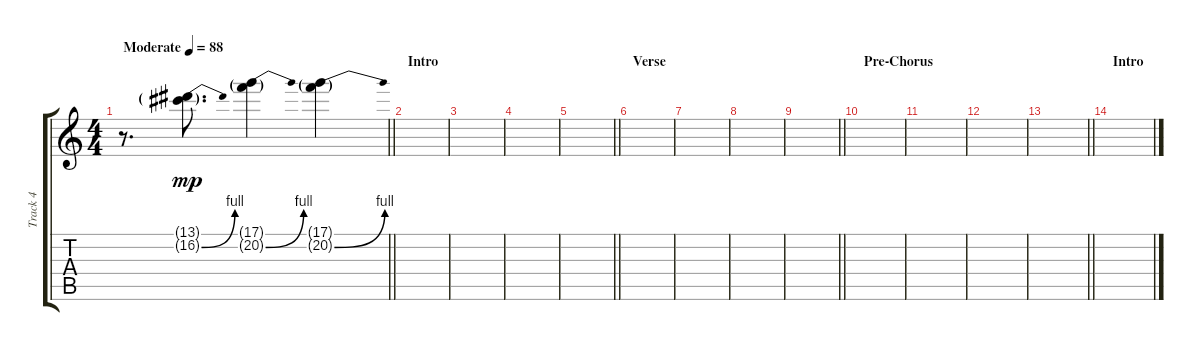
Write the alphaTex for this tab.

\track ("Track 4" "Track 4") {instrument distortionguitar}
\staff {score tabs}
\tuning (D4 A3 F3 C3 G2 C2) {hide}
\ts (4 4)
\tempo (88 "Moderate")
\clef g2
\barLineRight lightlight
\ks c
r.8{d dy mp instrument distortionguitar} (13.1{g} 16.2{be (bend 0 0 60 4) g}).8{d} (17.1{g} 20.2{be (bend 0 0 60 4) g}).4 (17.1{g} 20.2{be (bend 0 0 60 4) g}).4 |
\section ("" "Intro")
|
|
|
\barLineRight lightlight
|
\section ("" "Verse")
|
|
|
\barLineRight lightlight
|
\section ("" "Pre-Chorus")
|
|
|
\barLineRight lightlight
|
\section ("" "Intro")
